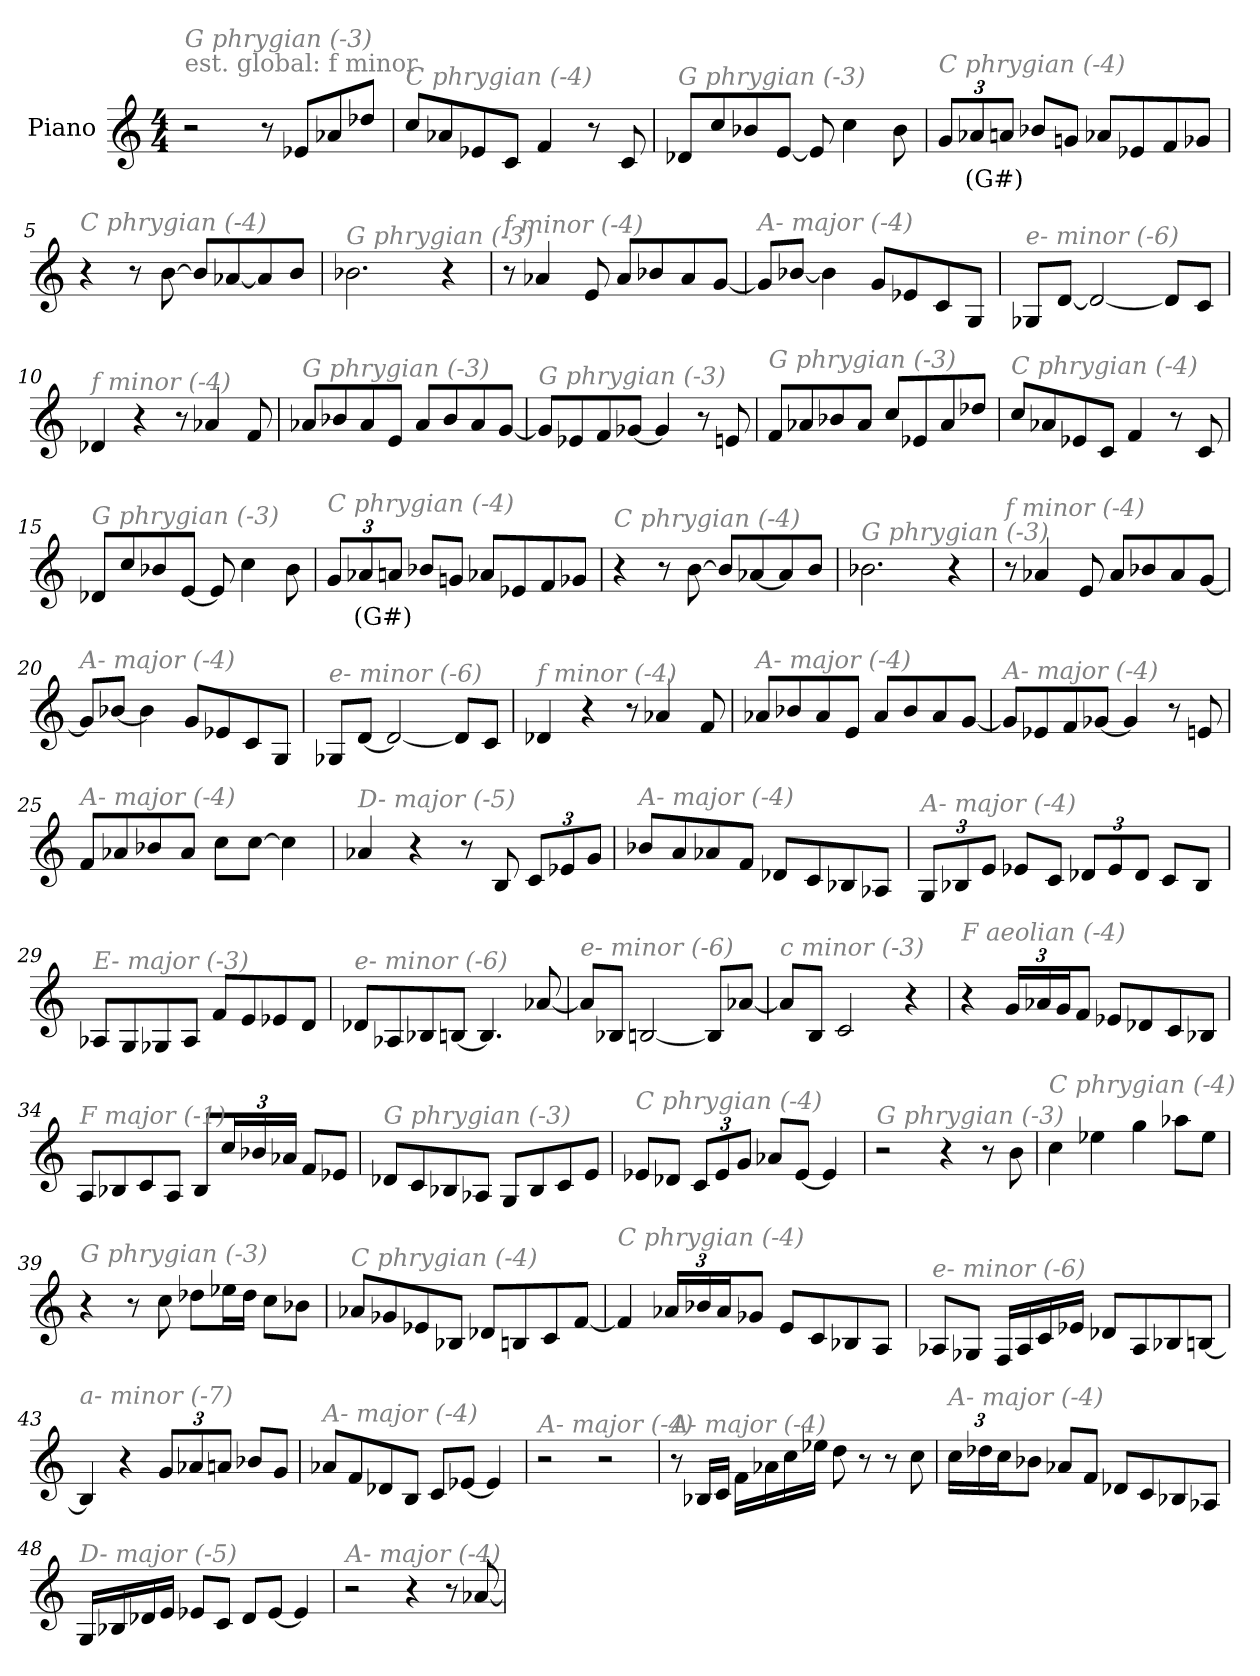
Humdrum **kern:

**kern	**text
*part1	*part1
*staff1	*staff1
*I"Piano	*
*I'Pno	*
*clefG2	*
*k[]	*
*M4/4	*
*MM220	*
=1	=1
!LO:TX:a:color=#808080:t=est. global&colon; f minor	!
!LO:TX:i:color=#808080:t=G phrygian (-3)	!
2r	.
8r	.
8e-X/L	.
8a-X/	.
8dd-X/J	.
=2	=2
!LO:TX:i:color=#808080:t=C phrygian (-4)	!
8cc/L	.
8a-X/	.
8e-X/	.
8c/J	.
4f/	.
8r	.
8c/	.
=3	=3
!LO:TX:i:color=#808080:t=G phrygian (-3)	!
8d-X/L	.
8cc/	.
8b-X/	.
[8e/J	.
8e/]	.
4cc\	.
8b-\	.
=4	=4
*Xbrackettup	*
!LO:TX:i:color=#808080:t=C phrygian (-4)	!
12g/L	.
12a-Xi/	(G#)
12a/J	.
8b-X/L	.
8gn/J	.
8a-X/L	.
8e-X/	.
8f/	.
8g-X/J	.
!!LO:LB:g=z
=5	=5
!LO:TX:i:color=#808080:t=C phrygian (-4)	!
4r	.
8r	.
[8b\	.
8b/L]	.
[8a-X/	.
8a-/]	.
8b/J	.
=6	=6
!LO:TX:i:color=#808080:t=G phrygian (-3)	!
2.b-X\	.
4r	.
=7	=7
!LO:TX:i:color=#808080:t=f minor (-4)	!
8r	.
4a-X/	.
8e/	.
8a-/L	.
8b-X/	.
8a-/	.
[8g/J	.
=8	=8
!LO:TX:i:color=#808080:t=A- major (-4)	!
8g/L]	.
[8b-X/J	.
4b-\]	.
8g/L	.
8e-X/	.
8c/	.
8G/J	.
=9	=9
!LO:TX:i:color=#808080:t=e- minor (-6)	!
8G-X/L	.
[8d/J	.
2d/_	.
8d/L]	.
8c/J	.
!!LO:LB:g=z
=10	=10
!LO:TX:i:color=#808080:t=f minor (-4)	!
4d-X/	.
4r	.
8r	.
4a-X/	.
8f/	.
=11	=11
!LO:TX:i:color=#808080:t=G phrygian (-3)	!
8a-X/L	.
8b-X/	.
8a-/	.
8e/J	.
8a-/L	.
8b-/	.
8a-/	.
[8g/J	.
=12	=12
!LO:TX:i:color=#808080:t=G phrygian (-3)	!
8g/L]	.
8e-X/	.
8f/	.
[8g-X/J	.
4g-/]	.
8r	.
8en/	.
=13	=13
!LO:TX:i:color=#808080:t=G phrygian (-3)	!
8f/L	.
8a-X/	.
8b-X/	.
8a-/J	.
8cc/L	.
8e-X/	.
8a-/	.
8dd-X/J	.
!!LO:LB:g=z
=14	=14
!LO:TX:i:color=#808080:t=C phrygian (-4)	!
8cc/L	.
8a-X/	.
8e-X/	.
8c/J	.
4f/	.
8r	.
8c/	.
=15	=15
!LO:TX:i:color=#808080:t=G phrygian (-3)	!
8d-X/L	.
8cc/	.
8b-X/	.
[8e/J	.
8e/]	.
4cc\	.
8b-\	.
=16	=16
!LO:TX:i:color=#808080:t=C phrygian (-4)	!
12g/L	.
12a-Xi/	(G#)
12a/J	.
8b-X/L	.
8gn/J	.
8a-X/L	.
8e-X/	.
8f/	.
8g-X/J	.
=17	=17
!LO:TX:i:color=#808080:t=C phrygian (-4)	!
4r	.
8r	.
[8b\	.
8b/L]	.
[8a-X/	.
8a-/]	.
8b/J	.
=18	=18
!LO:TX:i:color=#808080:t=G phrygian (-3)	!
2.b-X\	.
4r	.
!!LO:LB:g=z
=19	=19
!LO:TX:i:color=#808080:t=f minor (-4)	!
8r	.
4a-X/	.
8e/	.
8a-/L	.
8b-X/	.
8a-/	.
[8g/J	.
=20	=20
!LO:TX:i:color=#808080:t=A- major (-4)	!
8g/L]	.
[8b-X/J	.
4b-\]	.
8g/L	.
8e-X/	.
8c/	.
8G/J	.
=21	=21
!LO:TX:i:color=#808080:t=e- minor (-6)	!
8G-X/L	.
[8d/J	.
2d/_	.
8d/L]	.
8c/J	.
=22	=22
!LO:TX:i:color=#808080:t=f minor (-4)	!
4d-X/	.
4r	.
8r	.
4a-X/	.
8f/	.
=23	=23
!LO:TX:i:color=#808080:t=A- major (-4)	!
8a-X/L	.
8b-X/	.
8a-/	.
8e/J	.
8a-/L	.
8b-/	.
8a-/	.
[8g/J	.
!!LO:LB:g=z
=24	=24
!LO:TX:i:color=#808080:t=A- major (-4)	!
8g/L]	.
8e-X/	.
8f/	.
[8g-X/J	.
4g-/]	.
8r	.
8en/	.
=25	=25
!LO:TX:i:color=#808080:t=A- major (-4)	!
8f/L	.
8a-X/	.
8b-X/	.
8a-/J	.
8cc\L	.
[8cc\J	.
4cc\]	.
=26	=26
!LO:TX:i:color=#808080:t=D- major (-5)	!
4a-X/	.
4r	.
8r	.
8B/	.
12c/L	.
12e-X/	.
12g/J	.
=27	=27
!LO:TX:i:color=#808080:t=A- major (-4)	!
8b-X/L	.
8a/	.
8a-X/	.
8f/J	.
8d-X/L	.
8c/	.
8B-X/	.
8A-X/J	.
!!LO:LB:g=z
=28	=28
!LO:TX:i:color=#808080:t=A- major (-4)	!
12G/L	.
12B-X/	.
12e/J	.
8e-X/L	.
8c/J	.
12d-X/L	.
12e-/	.
12d-/J	.
8c/L	.
8B-/J	.
=29	=29
!LO:TX:i:color=#808080:t=E- major (-3)	!
8A-X/L	.
8G/	.
8G-X/	.
8A-/J	.
8f/L	.
8e/	.
8e-X/	.
8d/J	.
=30	=30
!LO:TX:i:color=#808080:t=e- minor (-6)	!
8d-X/L	.
8A-X/	.
8B-X/	.
[8Bn/J	.
4.B/]	.
[8a-X/	.
=31	=31
!LO:TX:i:color=#808080:t=e- minor (-6)	!
8a-/L]	.
8B-X/J	.
[2Bn/	.
8B/L]	.
[8a-X/J	.
!!LO:LB:g=z
=32	=32
!LO:TX:i:color=#808080:t=c minor (-3)	!
8a-/L]	.
8B/J	.
2c/	.
4r	.
=33	=33
!LO:TX:i:color=#808080:t=F aeolian (-4)	!
4r	.
24g/LL	.
24a-X/	.
24g/J	.
8f/J	.
8e-X/L	.
8d-X/	.
8c/	.
8B-X/J	.
=34	=34
!LO:TX:i:color=#808080:t=F major (-1)	!
8A/L	.
8B-X/	.
8c/	.
8A/J	.
8B-/L	.
24cc/L	.
24b-X/	.
24a-X/JJ	.
8f/L	.
8e-X/J	.
=35	=35
!LO:TX:i:color=#808080:t=G phrygian (-3)	!
8d-X/L	.
8c/	.
8B-X/	.
8A-X/J	.
8G/L	.
8B-/	.
8c/	.
8e/J	.
!!LO:LB:g=z
=36	=36
!LO:TX:i:color=#808080:t=C phrygian (-4)	!
8e-X/L	.
8d-X/J	.
12c/L	.
12e-/	.
12g/J	.
8a-X/L	.
[8e-/J	.
4e-/]	.
=37	=37
!LO:TX:i:color=#808080:t=G phrygian (-3)	!
2r	.
4r	.
8r	.
8b\	.
=38	=38
!LO:TX:i:color=#808080:t=C phrygian (-4)	!
4cc\	.
4ee-X\	.
4gg\	.
8aa-X\L	.
8ee-\J	.
=39	=39
!LO:TX:i:color=#808080:t=G phrygian (-3)	!
4r	.
8r	.
8cc\	.
8dd-X\L	.
16ee-X\L	.
16dd-\JJ	.
8cc\L	.
8b-X\J	.
!!LO:LB:g=z
=40	=40
!LO:TX:i:color=#808080:t=C phrygian (-4)	!
8a-X/L	.
8g-X/	.
8e-X/	.
8B-X/J	.
8d-X/L	.
8Bn/	.
8c/	.
[8f/J	.
=41	=41
!LO:TX:i:color=#808080:t=C phrygian (-4)	!
4f/]	.
24a-X/LL	.
24b-X/	.
24a-/J	.
8g-X/J	.
8e/L	.
8c/	.
8B-X/	.
8A/J	.
=42	=42
!LO:TX:i:color=#808080:t=e- minor (-6)	!
8A-X/L	.
8G-X/J	.
16F/LL	.
16A-/	.
16c/	.
16e-X/JJ	.
8d-X/L	.
8A-/	.
8B-X/	.
[8Bn/J	.
!!LO:PB:g=z
=43	=43
!LO:TX:i:color=#808080:t=a- minor (-7)	!
4B/]	.
4r	.
12g/L	.
12a-X/	.
12an/J	.
8b-X/L	.
8g/J	.
=44	=44
!LO:TX:i:color=#808080:t=A- major (-4)	!
8a-X/L	.
8f/	.
8d-X/	.
8B/J	.
8c/L	.
[8e-X/J	.
4e-/]	.
=45	=45
!LO:TX:i:color=#808080:t=A- major (-4)	!
2r	.
2r	.
=46	=46
!LO:TX:i:color=#808080:t=A- major (-4)	!
8r	.
16B-X/LL	.
16c/JJ	.
16f\LL	.
16a-X\	.
16cc\	.
16ee-X\JJ	.
8dd\	.
8r	.
8r	.
8cc\	.
!!LO:LB:g=z
=47	=47
!LO:TX:i:color=#808080:t=A- major (-4)	!
24cc\LL	.
24dd-X\	.
24cc\J	.
8b-X\J	.
8a-X/L	.
8f/J	.
8d-X/L	.
8c/	.
8B-X/	.
8A-X/J	.
=48	=48
!LO:TX:i:color=#808080:t=D- major (-5)	!
16G/LL	.
16B-X/	.
16d-X/	.
16e/JJ	.
8e-X/L	.
8c/J	.
8d-/L	.
[8e-/J	.
4e-/]	.
=49	=49
!LO:TX:i:color=#808080:t=A- major (-4)	!
2r	.
4r	.
8r	.
[8a-X/	.
=	=
*-	*-
